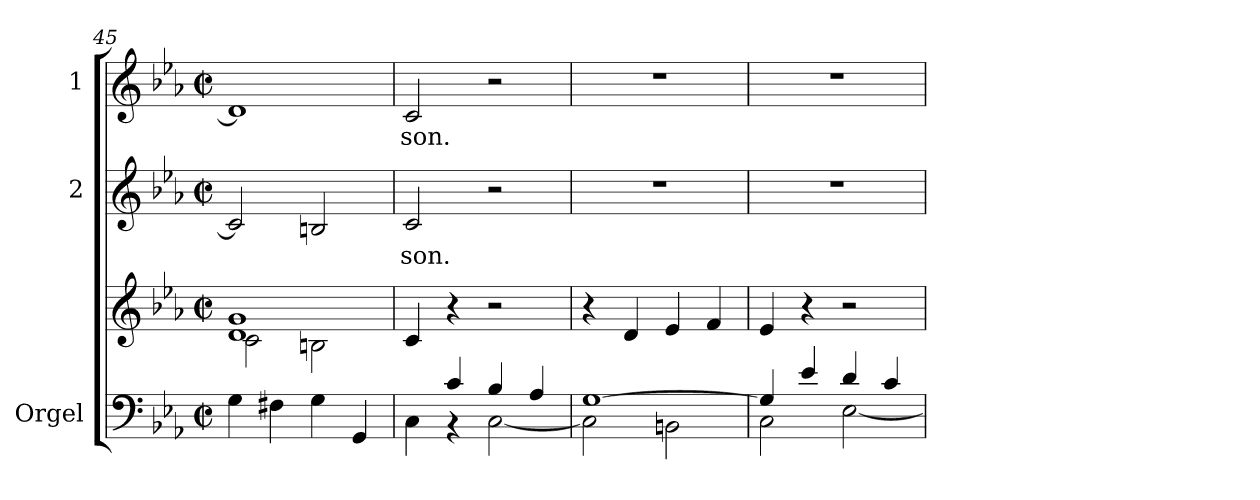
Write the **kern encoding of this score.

**kern	**kern	**kern	**text	**kern	**text
*part3	*part3	*part2	*part2	*part1	*part1
*staff4	*staff3	*staff2	*staff2	*staff1	*staff1
*I"Orgel	*	*I"2	*	*I"1	*
*I'Org.	*	*	*	*	*
*clefF4	*clefG2	*clefG2	*	*clefG2	*
*k[b-e-a-]	*k[b-e-a-]	*k[b-e-a-]	*	*k[b-e-a-]	*
*E-:	*E-:	*E-:	*	*E-:	*
*M2/2	*M2/2	*M2/2	*	*M2/2	*
*met(c|)	*met(c|)	*met(c|)	*	*met(c|)	*
=45	=45	=45	=45	=45	=45
*	*^	*	*	*	*
4G\	1d 1g	2c\	2c/]	.	1d]	.
4F#X\	.	.	.	.	.	.
4G\	.	2Bn\	2Bn/	.	.	.
4GG/	.	.	.	.	.	.
*	*v	*v	*	*	*	*
=46	=46	=46	=46	=46	=46
*^	*	*	*	*	*
!	!	!	!	!LO:LY:b	!	!LO:LY:b
4ryy	4C\	4c/	2c/	-son.	2c/	-son.
4c/	4rBB	4r	.	.	.	.
4B-/	[<2C\	2r	2r	.	2r	.
4A-/	.	.	.	.	.	.
=47	=47	=47	=47	=47	=47	=47
[>1G	2C\]	4r	1r	.	1r	.
.	.	4d/	.	.	.	.
.	2BBn\	4e-/	.	.	.	.
.	.	4f/	.	.	.	.
=48	=48	=48	=48	=48	=48	=48
4G/]	2C\	4e-/	1r	.	1r	.
4e-/	.	4r	.	.	.	.
4d/	[<2E-\	2r	.	.	.	.
4c/	.	.	.	.	.	.
*v	*v	*	*	*	*	*
=	=	=	=	=	=
*-	*-	*-	*-	*-	*-
